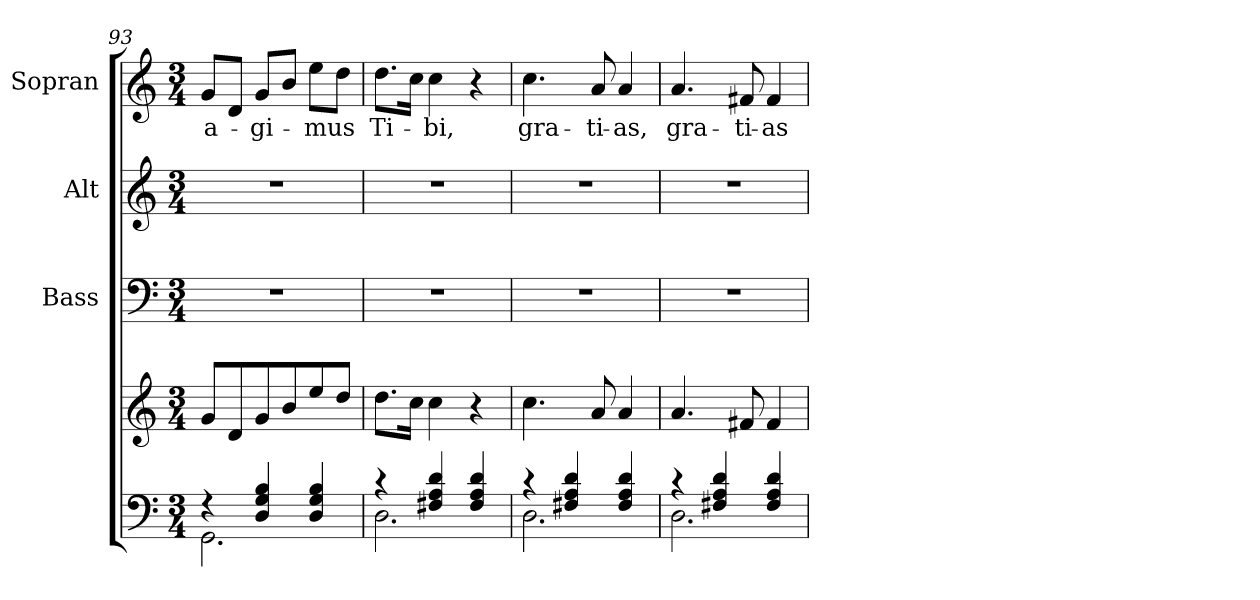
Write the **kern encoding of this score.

**kern	**kern	**kern	**kern	**kern	**text
*part4	*part4	*part3	*part2	*part1	*part1
*staff5	*staff4	*staff3	*staff2	*staff1	*staff1
*	*	*I"Bass	*I"Alt	*I"Sopran	*
*	*	*I'B.	*I'A.	*I'S.	*
*clefF4	*clefG2	*clefF4	*clefG2	*clefG2	*
*k[]	*k[]	*k[]	*k[]	*k[]	*
*C:	*C:	*C:	*C:	*C:	*
*M3/4	*M3/4	*M3/4	*M3/4	*M3/4	*
=93	=93	=93	=93	=93	=93
*^	*	*	*	*	*
!	!	!	!	!	!	!LO:LY:b
4rF	2.GG\	8g/L	2.r	2.r	8g/L	a-
.	.	8d/	.	.	8d/J	.
!	!	!	!	!	!	!LO:LY:b
4D/ 4G/ 4B/	.	8g/	.	.	8g/L	-gi-
.	.	8b/	.	.	8b/J	.
!	!	!	!	!	!	!LO:LY:b
4D/ 4G/ 4B/	.	8ee/	.	.	8ee\L	-mus
.	.	8dd/J	.	.	8dd\J	.
=94	=94	=94	=94	=94	=94	=94
!	!	!	!	!	!	!LO:LY:b
4rc	2.D\	8.dd\L	2.r	2.r	8.dd\L	Ti-
.	.	16cc\Jk	.	.	16cc\Jk	.
!	!	!	!	!	!	!LO:LY:b
4F#X/ 4A/ 4d/	.	4cc\	.	.	4cc\	-bi,
4F#/ 4A/ 4d/	.	4r	.	.	4r	.
=95	=95	=95	=95	=95	=95	=95
!	!	!	!	!	!	!LO:LY:b
4rc	2.D\	4.cc\	2.r	2.r	4.cc\	gra-
4F#X/ 4A/ 4d/	.	.	.	.	.	.
!	!	!	!	!	!	!LO:LY:b
.	.	8a/	.	.	8a/	-ti-
!	!	!	!	!	!	!LO:LY:b
4F#/ 4A/ 4d/	.	4a/	.	.	4a/	-as,
=96	=96	=96	=96	=96	=96	=96
!	!	!	!	!	!	!LO:LY:b
4rc	2.D\	4.a/	2.r	2.r	4.a/	gra-
4F#X/ 4A/ 4d/	.	.	.	.	.	.
!	!	!	!	!	!	!LO:LY:b
.	.	8f#X/	.	.	8f#X/	-ti-
!	!	!	!	!	!	!LO:LY:b
4F#/ 4A/ 4d/	.	4f#/	.	.	4f#/	-as
*v	*v	*	*	*	*	*
=	=	=	=	=	=
*-	*-	*-	*-	*-	*-
